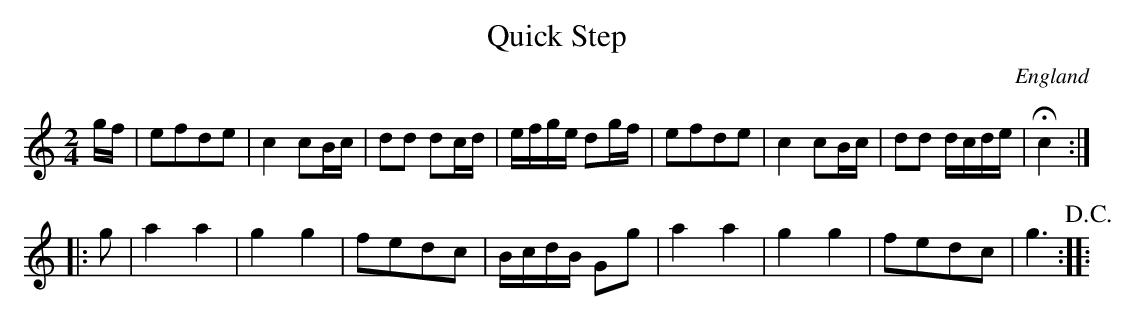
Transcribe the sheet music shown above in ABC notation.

X:1
T:Quick Step
L:1/8
M:2/4
O:England
K:C
g/f/ |\
efde | c2cB/c/  | dd dc/d/    | e/f/g/e/ dg/f/ |\
efde | c2 cB/c/ | dd d/c/d/e/ | Hc2 ::
g |\
a2 a2 | g2 g2 | fedc | B/c/d/B/ Gg |\
a2 a2 | g2 g2 | fedc | g3 !D.C.! ::
